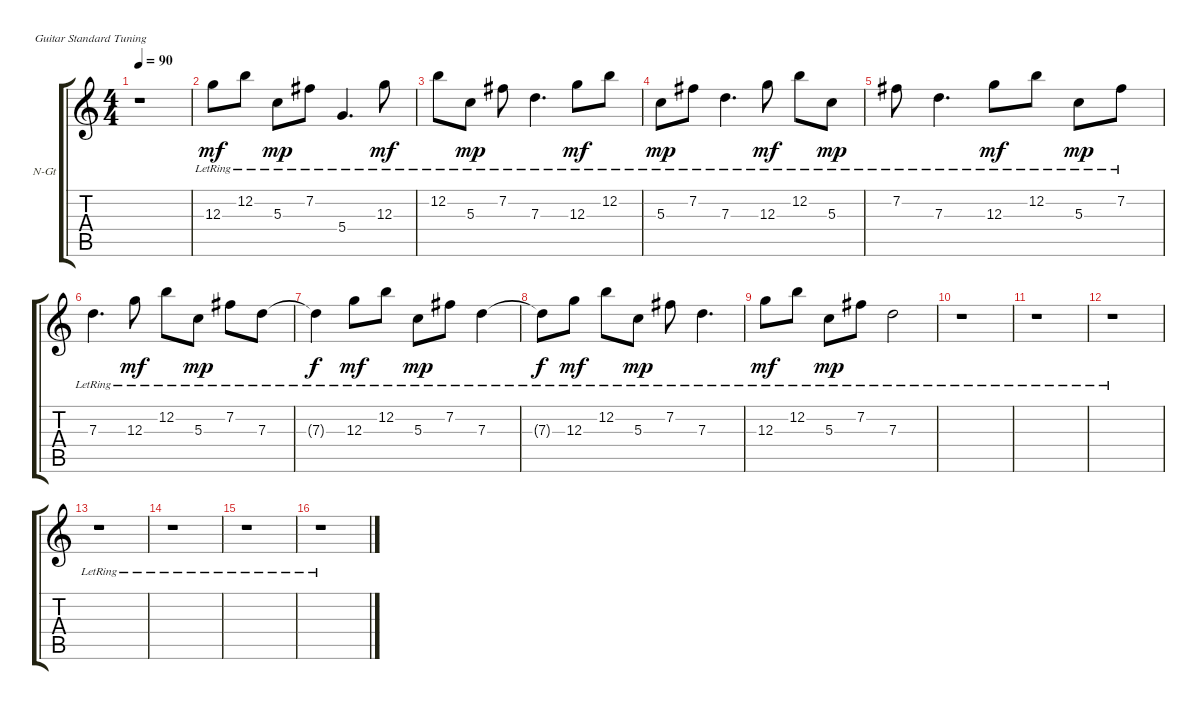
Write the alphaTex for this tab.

\bracketExtendMode groupsimilarinstruments
\firstSystemTrackNameOrientation horizontal
\otherSystemsTrackNameOrientation horizontal
\track ("Гитара 3" "N-Gt") {instrument acousticguitarnylon}
\staff {score tabs}
\tuning (E4 B3 G3 D3 A2 E2)
\ts (4 4)
\tempo 90
\clef g2
\ks c
r.1{dy mf} |
12.3{lr}.8 12.2{lr}.8 5.3{lr}.8{dy mp} 7.2{lr}.8 5.4{lr}.4{d} 12.3{lr}.8{dy mf} |
12.2{lr}.8 5.3{lr}.8{dy mp} 7.2{lr}.8 7.3{lr}.4{d} 12.3{lr}.8{dy mf} 12.2{lr}.8 |
5.3{lr}.8{dy mp} 7.2{lr}.8 7.3{lr}.4{d} 12.3{lr}.8{dy mf} 12.2{lr}.8 5.3{lr}.8{dy mp} |
7.2{lr}.8 7.3{lr}.4{d} 12.3{lr}.8{dy mf} 12.2{lr}.8 5.3{lr}.8{dy mp} 7.2{lr}.8 |
7.3{lr}.4{d} 12.3{lr}.8{dy mf} 12.2{lr}.8 5.3{lr}.8{dy mp} 7.2{lr}.8 7.3{lr}.8 |
7.3{lr t}.4{dy f} 12.3{lr}.8{dy mf} 12.2{lr}.8 5.3{lr}.8{dy mp} 7.2{lr}.8 7.3{lr}.4 |
7.3{lr t}.8{dy f} 12.3{lr}.8{dy mf} 12.2{lr}.8 5.3{lr}.8{dy mp} 7.2{lr}.8 7.3{lr}.4{d} |
12.3{lr}.8{dy mf} 12.2{lr}.8 5.3{lr}.8{dy mp} 7.2{lr}.8 7.3{lr}.2 |
r.1 |
r.1 |
r.1 |
r.1 |
r.1 |
r.1 |
r.1
